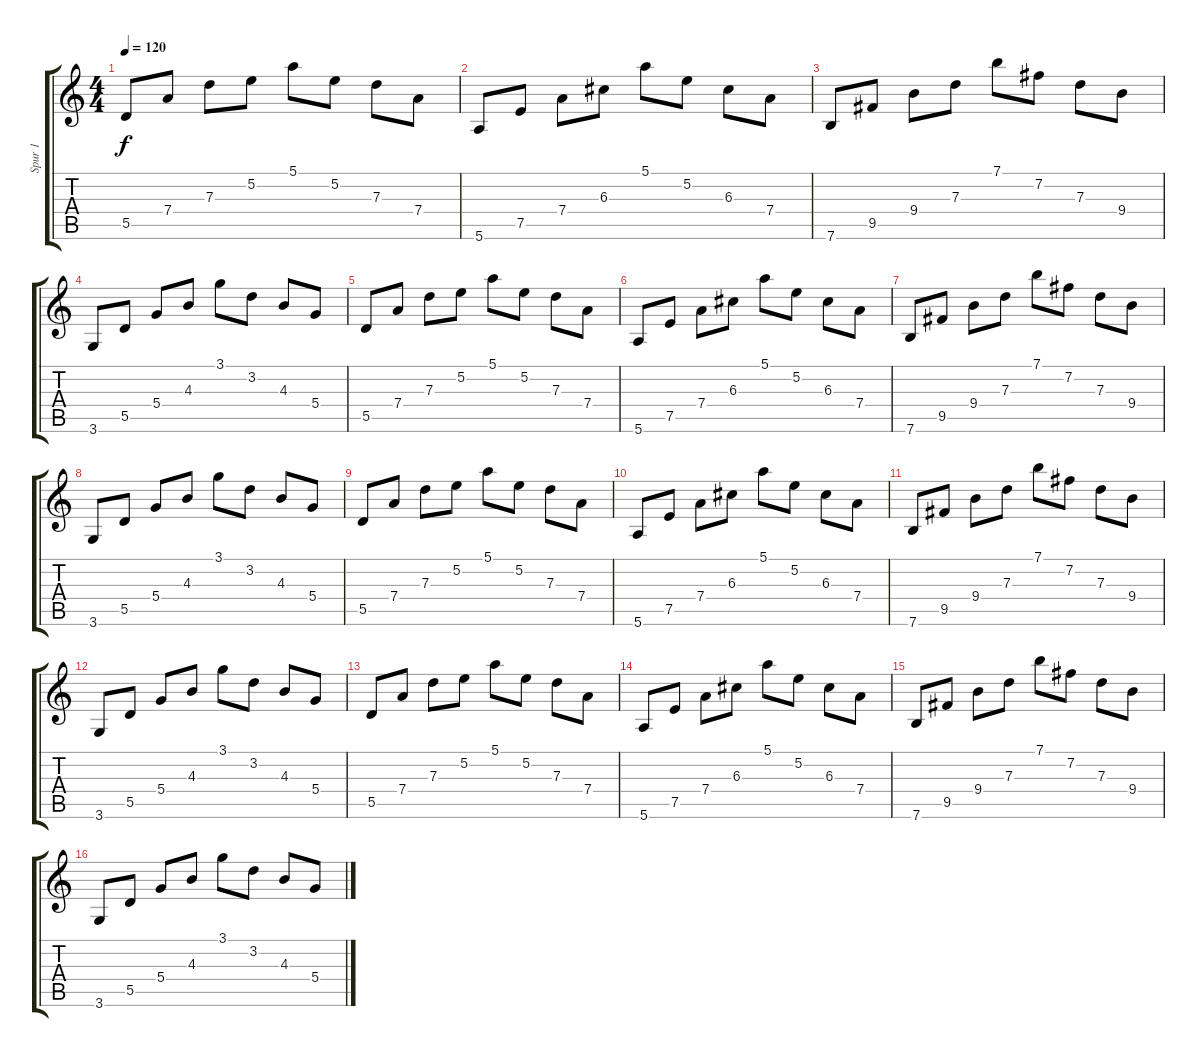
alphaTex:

\track ("Spur 1" "Spur 1") {instrument overdrivenguitar}
\staff {score tabs}
\tuning (E4 B3 G3 D3 A2 E2) {hide}
\ts (4 4)
\tempo 120
\clef g2
\ks c
5.5.8{dy f instrument overdrivenguitar} 7.4.8 7.3.8 5.2.8 5.1.8 5.2.8 7.3.8 7.4.8 |
5.6.8 7.5.8 7.4.8 6.3.8 5.1.8 5.2.8 6.3.8 7.4.8 |
7.6.8 9.5.8 9.4.8 7.3.8 7.1.8 7.2.8 7.3.8 9.4.8 |
3.6.8 5.5.8 5.4.8 4.3.8 3.1.8 3.2.8 4.3.8 5.4.8 |
5.5.8 7.4.8 7.3.8 5.2.8 5.1.8 5.2.8 7.3.8 7.4.8 |
5.6.8 7.5.8 7.4.8 6.3.8 5.1.8 5.2.8 6.3.8 7.4.8 |
7.6.8 9.5.8 9.4.8 7.3.8 7.1.8 7.2.8 7.3.8 9.4.8 |
3.6.8 5.5.8 5.4.8 4.3.8 3.1.8 3.2.8 4.3.8 5.4.8 |
5.5.8 7.4.8 7.3.8 5.2.8 5.1.8 5.2.8 7.3.8 7.4.8 |
5.6.8 7.5.8 7.4.8 6.3.8 5.1.8 5.2.8 6.3.8 7.4.8 |
7.6.8 9.5.8 9.4.8 7.3.8 7.1.8 7.2.8 7.3.8 9.4.8 |
3.6.8 5.5.8 5.4.8 4.3.8 3.1.8 3.2.8 4.3.8 5.4.8 |
5.5.8 7.4.8 7.3.8 5.2.8 5.1.8 5.2.8 7.3.8 7.4.8 |
5.6.8 7.5.8 7.4.8 6.3.8 5.1.8 5.2.8 6.3.8 7.4.8 |
7.6.8 9.5.8 9.4.8 7.3.8 7.1.8 7.2.8 7.3.8 9.4.8 |
3.6.8 5.5.8 5.4.8 4.3.8 3.1.8 3.2.8 4.3.8 5.4.8
